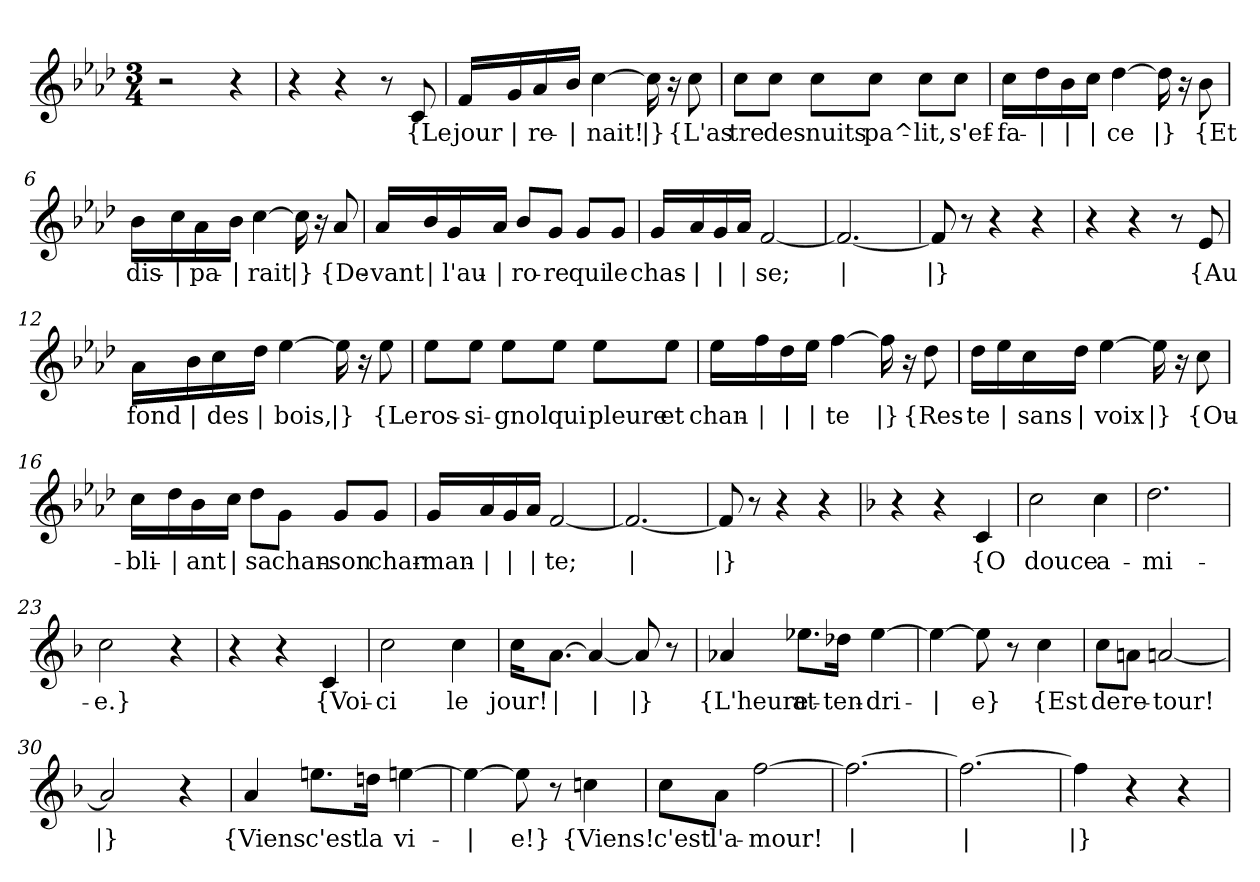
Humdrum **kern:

**kern	**text
*part1	*part1
*staff1	*staff1
*clefG2	*
*k[b-e-a-d-]	*
*M3/4	*
=1	=1
2r	.
4r	.
=2	=2
4r	.
4r	.
8r	.
!	!LO:LY:b
8c/	{Le
=3	=3
!	!LO:LY:b
16f/LL	jour
!	!LO:LY:b
16g/	|
!	!LO:LY:b
16a-/	re-
!	!LO:LY:b
16b-/JJ	|
!	!LO:LY:b
[4cc\	-nait!
!	!LO:LY:b
16cc\]	|}
16r	.
!	!LO:LY:b
8cc\	{L'as
=4	=4
!	!LO:LY:b
8cc\L	-tre
!	!LO:LY:b
8cc\J	des
!	!LO:LY:b
8cc\L	nuits
!	!LO:LY:b
8cc\J	pa^-
!	!LO:LY:b
8cc\L	-lit,
!	!LO:LY:b
8cc\J	s'ef-
=5	=5
!	!LO:LY:b
16cc\LL	-fa-
!	!LO:LY:b
16dd-\	|
!	!LO:LY:b
16b-\	|
!	!LO:LY:b
16cc\JJ	|
!	!LO:LY:b
[4dd-\	-ce
!	!LO:LY:b
16dd-\]	|}
16r	.
!	!LO:LY:b
8b-\	{Et
!!LO:LB:g=z
=6	=6
!	!LO:LY:b
16b-\LL	dis-
!	!LO:LY:b
16cc\	|
!	!LO:LY:b
16a-\	-pa-
!	!LO:LY:b
16b-\JJ	|
!	!LO:LY:b
[4cc\	-rait
!	!LO:LY:b
16cc\]	|}
16r	.
!	!LO:LY:b
8a-/	{De-
=7	=7
!	!LO:LY:b
16a-/LL	-vant
!	!LO:LY:b
16b-/	|
!	!LO:LY:b
16g/	l'au-
!	!LO:LY:b
16a-/JJ	|
!	!LO:LY:b
8b-/L	-ro-
!	!LO:LY:b
8g/J	-re
!	!LO:LY:b
8g/L	qui
!	!LO:LY:b
8g/J	le
=8	=8
!	!LO:LY:b
16g/LL	chas-
!	!LO:LY:b
16a-/	|
!	!LO:LY:b
16g/	|
!	!LO:LY:b
16a-/JJ	|
!	!LO:LY:b
[2f/	-se;
=9	=9
!	!LO:LY:b
2.f/_	|
=10	=10
!	!LO:LY:b
8f/]	|}
8r	.
4r	.
4r	.
=11	=11
4r	.
4r	.
8r	.
!	!LO:LY:b
8e-/	{Au
!!LO:LB:g=z
=12	=12
!	!LO:LY:b
16a-\LL	fond
!	!LO:LY:b
16b-\	|
!	!LO:LY:b
16cc\	des
!	!LO:LY:b
16dd-\JJ	|
!	!LO:LY:b
[4ee-\	bois,
!	!LO:LY:b
16ee-\]	|}
16r	.
!	!LO:LY:b
8ee-\	{Le
=13	=13
!	!LO:LY:b
8ee-\L	ros-
!	!LO:LY:b
8ee-\J	-si-
!	!LO:LY:b
8ee-\L	-gnol
!	!LO:LY:b
8ee-\J	qui
!	!LO:LY:b
8ee-\L	pleure
!	!LO:LY:b
8ee-\J	et
=14	=14
!	!LO:LY:b
16ee-\LL	chan-
!	!LO:LY:b
16ff\	|
!	!LO:LY:b
16dd-\	|
!	!LO:LY:b
16ee-\JJ	|
!	!LO:LY:b
[4ff\	-te
!	!LO:LY:b
16ff\]	|}
16r	.
!	!LO:LY:b
8dd-\	{Res-
=15	=15
!	!LO:LY:b
16dd-\LL	-te
!	!LO:LY:b
16ee-\	|
!	!LO:LY:b
16cc\	sans
!	!LO:LY:b
16dd-\JJ	|
!	!LO:LY:b
[4ee-\	voix
!	!LO:LY:b
16ee-\]	|}
16r	.
!	!LO:LY:b
8cc\	{Ou-
!!LO:LB:g=z
=16	=16
!	!LO:LY:b
16cc\LL	-bli-
!	!LO:LY:b
16dd-\	|
!	!LO:LY:b
16b-\	-ant
!	!LO:LY:b
16cc\JJ	|
!	!LO:LY:b
8dd-\L	sa
!	!LO:LY:b
8g\J	chan-
!	!LO:LY:b
8g/L	-son
!	!LO:LY:b
8g/J	char-
=17	=17
!	!LO:LY:b
16g/LL	-man-
!	!LO:LY:b
16a-/	|
!	!LO:LY:b
16g/	|
!	!LO:LY:b
16a-/JJ	|
!	!LO:LY:b
[2f/	-te;
=18	=18
!	!LO:LY:b
2.f/_	|
=19	=19
!	!LO:LY:b
8f/]	|}
8r	.
4r	.
4r	.
=20	=20
*k[b-]	*
4r	.
4r	.
!	!LO:LY:b
4c/	{O
=21	=21
!	!LO:LY:b
2cc\	douce
!	!LO:LY:b
4cc\	a-
=22	=22
!	!LO:LY:b
2.dd\	-mi-
=23	=23
!	!LO:LY:b
2cc\	-e.}
4r	.
!!LO:LB:g=z
=24	=24
4r	.
4r	.
!	!LO:LY:b
4c/	{Voi-
=25	=25
!	!LO:LY:b
2cc\	-ci
!	!LO:LY:b
4cc\	le
=26	=26
!	!LO:LY:b
16cc\KL	jour!
!	!LO:LY:b
[8.a\J	|
!	!LO:LY:b
4a/_	|
!	!LO:LY:b
8a/]	|}
8r	.
=27	=27
!	!LO:LY:b
4a-X/	{L'heure
!	!LO:LY:b
8.ee-X\L	at-
!	!LO:LY:b
16dd-X\Jk	-ten-
!	!LO:LY:b
[4ee-\	-dri-
=28	=28
!	!LO:LY:b
4ee-\_	|
!	!LO:LY:b
8ee-\]	-e}
8r	.
!	!LO:LY:b
4cc\	{Est
=29	=29
!	!LO:LY:b
8cc\L	de
!	!LO:LY:b
8an\J	re-
!	!LO:LY:b
[2an/	-tour!
=30	=30
!	!LO:LY:b
2an/]	|}
4r	.
!!LO:LB:g=z
=31	=31
!	!LO:LY:b
4a/	{Viens
!	!LO:LY:b
8.een\L	c'est
!	!LO:LY:b
16ddn\Jk	la
!	!LO:LY:b
[4een\	vi-
=32	=32
!	!LO:LY:b
4een\_	|
!	!LO:LY:b
8een\]	-e!}
8r	.
!	!LO:LY:b
4ccn\	{Viens!
=33	=33
!	!LO:LY:b
8cc\L	c'est
!	!LO:LY:b
8a\J	l'a-
!	!LO:LY:b
[2ff\	-mour!
=34	=34
!	!LO:LY:b
2.ff\_	|
=35	=35
!	!LO:LY:b
2.ff\_	|
=36	=36
!	!LO:LY:b
4ff\]	|}
4r	.
4r	.
=	=
*-	*-
